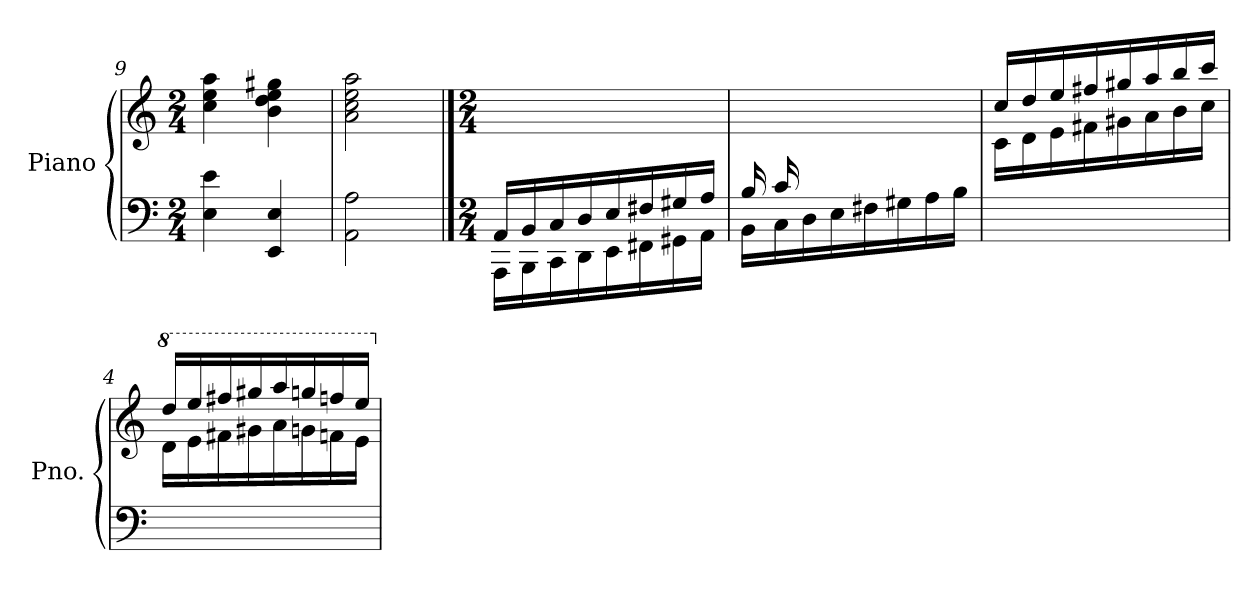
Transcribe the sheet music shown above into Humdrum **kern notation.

**kern	**kern
*part1	*part1
*staff2	*staff1
*I"Piano	*
*I'Pno.	*
*clefF4	*clefG2
*k[]	*k[]
*M2/4	*M2/4
=9	=9
4E\ 4e\	4cc\ 4ee\ 4aa\
4EE/ 4E/	4b\ 4dd\ 4ee\ 4gg#X\
=10	=10
2AA\ 2A\	2a\ 2cc\ 2ee\ 2aa\
!!LO:PB:g=z
==1	==1
*M2/4	*M2/4
*^	*
16AA/LL	16AAA\LL	2ryy
16BB/	16BBB\	.
16C/	16CC\	.
16D/	16DD\	.
16E/	16EE\	.
16F#X/	16FF#X\	.
16G#X/	16GG#X\	.
16A/JJ	16AA\JJ	.
=2	=2	=2
16B/LL	16BB\LL	8ryy
16c/	16C\	.
4.ryy	16D\	16d/
.	16E\	16e/
.	16F#X\	16f#X/
.	16G#X\	16g#X/
.	16A\	16a/
.	16B\JJ	16b/JJ
*v	*v	*
=3	=3
*	*^
2ryy	16cc/LL	16c\LL
.	16dd/	16d\
.	16ee/	16e\
.	16ff#X/	16f#X\
.	16gg#X/	16g#X\
.	16aa/	16a\
.	16bb/	16b\
.	16ccc/JJ	16cc\JJ
=4	=4	=4
*	*8va	*
2ryy	16ddd/LL	16dd\LL
.	16eee/	16ee\
.	16fff#X/	16ff#X\
.	16ggg#X/	16gg#X\
.	16aaa/	16aa\
.	16gggn/	16ggn\
.	16fffn/	16ffn\
.	16eee/JJ	16ee\JJ
*	*X8va	*
*	*v	*v
=	=
*-	*-
